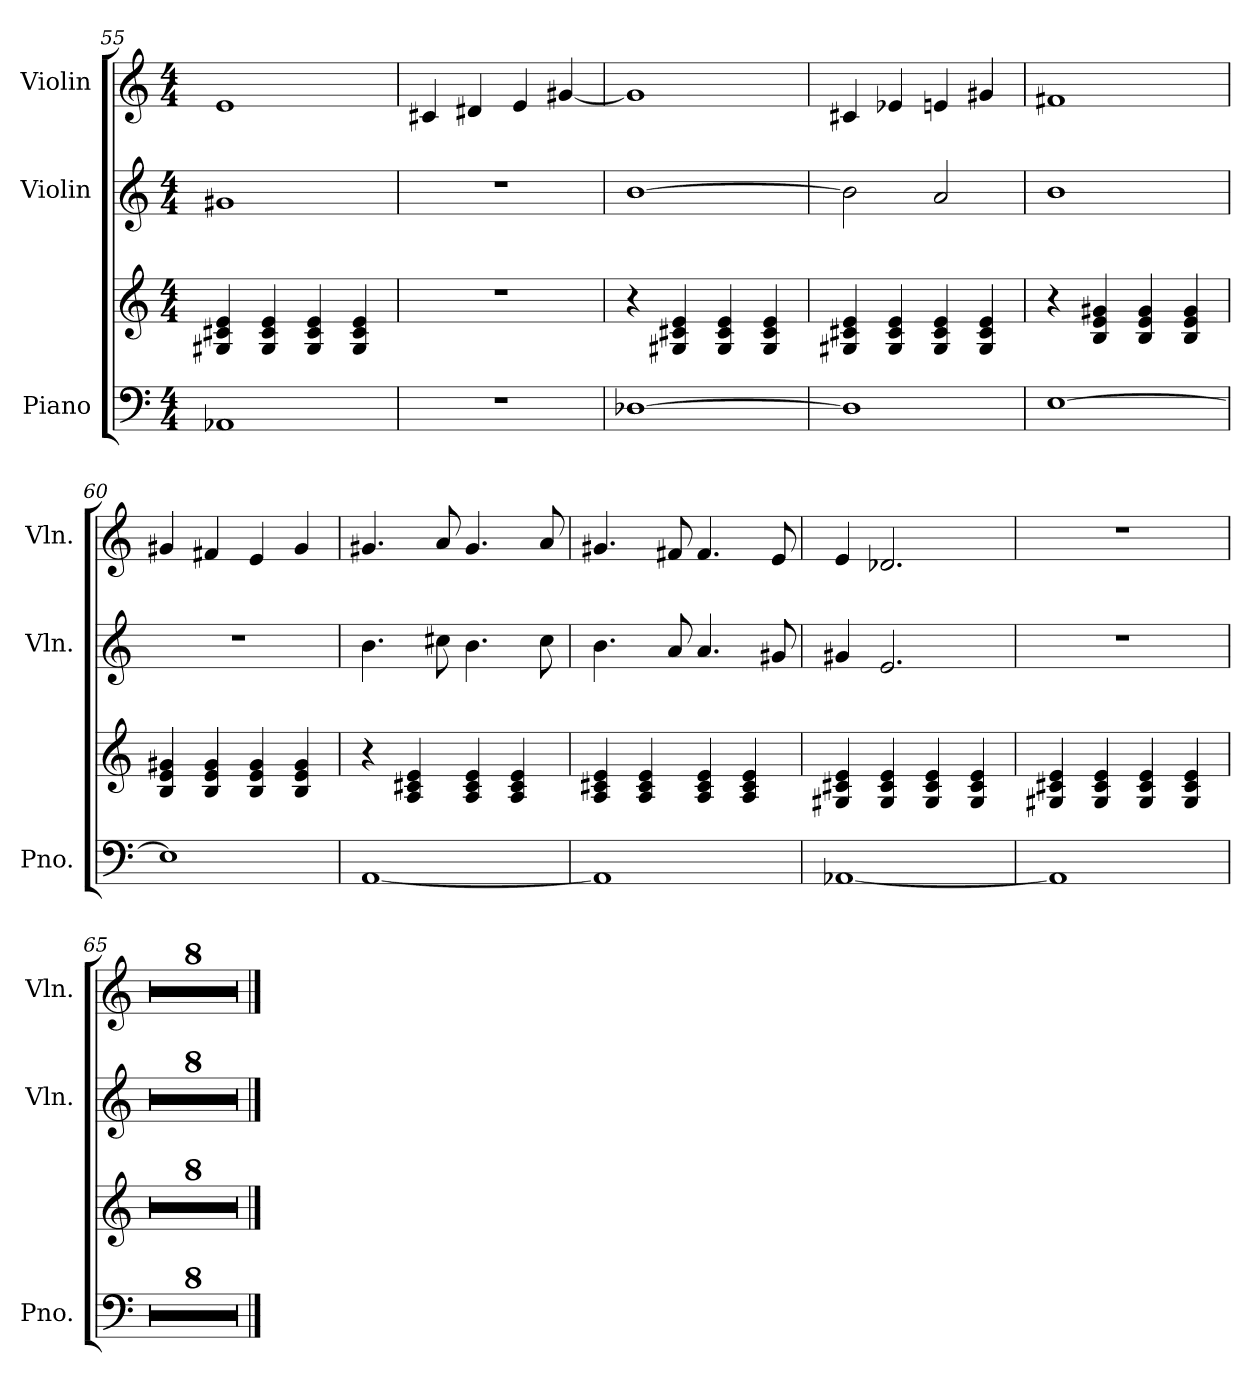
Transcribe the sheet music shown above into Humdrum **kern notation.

**kern	**kern	**kern	**kern
*part3	*part3	*part2	*part1
*staff4	*staff3	*staff2	*staff1
*I"Piano	*	*I"Violin	*I"Violin
*I'Pno.	*	*I'Vln.	*I'Vln.
*clefF4	*clefG2	*clefG2	*clefG2
*k[]	*k[]	*k[]	*k[]
*C:	*C:	*C:	*C:
*M4/4	*M4/4	*M4/4	*M4/4
=55	=55	=55	=55
1AA-X	4G#X/ 4c#X/ 4e/	1g#X	1e
.	4G#/ 4c#/ 4e/	.	.
.	4G#/ 4c#/ 4e/	.	.
.	4G#/ 4c#/ 4e/	.	.
!!LO:LB:g=z
=56	=56	=56	=56
1r	1r	1r	4c#X/
.	.	.	4d#X/
.	.	.	4e/
.	.	.	[4g#X/
=57	=57	=57	=57
[1D-X	4r	[1b	1g#]
.	4G#X/ 4c#X/ 4e/	.	.
.	4G#/ 4c#/ 4e/	.	.
.	4G#/ 4c#/ 4e/	.	.
=58	=58	=58	=58
1D-]	4G#X/ 4c#X/ 4e/	2b\]	4c#X/
.	4G#/ 4c#/ 4e/	.	4e-X/
.	4G#/ 4c#/ 4e/	2a/	4en/
.	4G#/ 4c#/ 4e/	.	4g#X/
=59	=59	=59	=59
[1E	4r	1b	1f#X
.	4B/ 4e/ 4g#X/	.	.
.	4B/ 4e/ 4g#/	.	.
.	4B/ 4e/ 4g#/	.	.
=60	=60	=60	=60
1E]	4B/ 4e/ 4g#X/	1r	4g#X/
.	4B/ 4e/ 4g#/	.	4f#X/
.	4B/ 4e/ 4g#/	.	4e/
.	4B/ 4e/ 4g#/	.	4g#/
=61	=61	=61	=61
[1AA	4r	4.b\	4.g#X/
.	4A/ 4c#X/ 4e/	.	.
.	.	8cc#X\	8a/
.	4A/ 4c#/ 4e/	4.b\	4.g#/
.	4A/ 4c#/ 4e/	.	.
.	.	8cc#\	8a/
!!LO:LB:g=z
=62	=62	=62	=62
1AA]	4A/ 4c#X/ 4e/	4.b\	4.g#X/
.	4A/ 4c#/ 4e/	.	.
.	.	8a/	8f#X/
.	4A/ 4c#/ 4e/	4.a/	4.f#/
.	4A/ 4c#/ 4e/	.	.
.	.	8g#X/	8e/
=63	=63	=63	=63
[1AA-X	4G#X/ 4c#X/ 4e/	4g#X/	4e/
.	4G#/ 4c#/ 4e/	2.e/	2.d-X/
.	4G#/ 4c#/ 4e/	.	.
.	4G#/ 4c#/ 4e/	.	.
=64	=64	=64	=64
1AA-]	4G#X/ 4c#X/ 4e/	1r	1r
.	4G#/ 4c#/ 4e/	.	.
.	4G#/ 4c#/ 4e/	.	.
.	4G#/ 4c#/ 4e/	.	.
=65	=65	=65	=65
1r	1r	1r	1r
=66	=66	=66	=66
1r	1r	1r	1r
=67	=67	=67	=67
1r	1r	1r	1r
=68	=68	=68	=68
1r	1r	1r	1r
=69	=69	=69	=69
1r	1r	1r	1r
=70	=70	=70	=70
1r	1r	1r	1r
=71	=71	=71	=71
1r	1r	1r	1r
=72	=72	=72	=72
1r	1r	1r	1r
==	==	==	==
*-	*-	*-	*-
